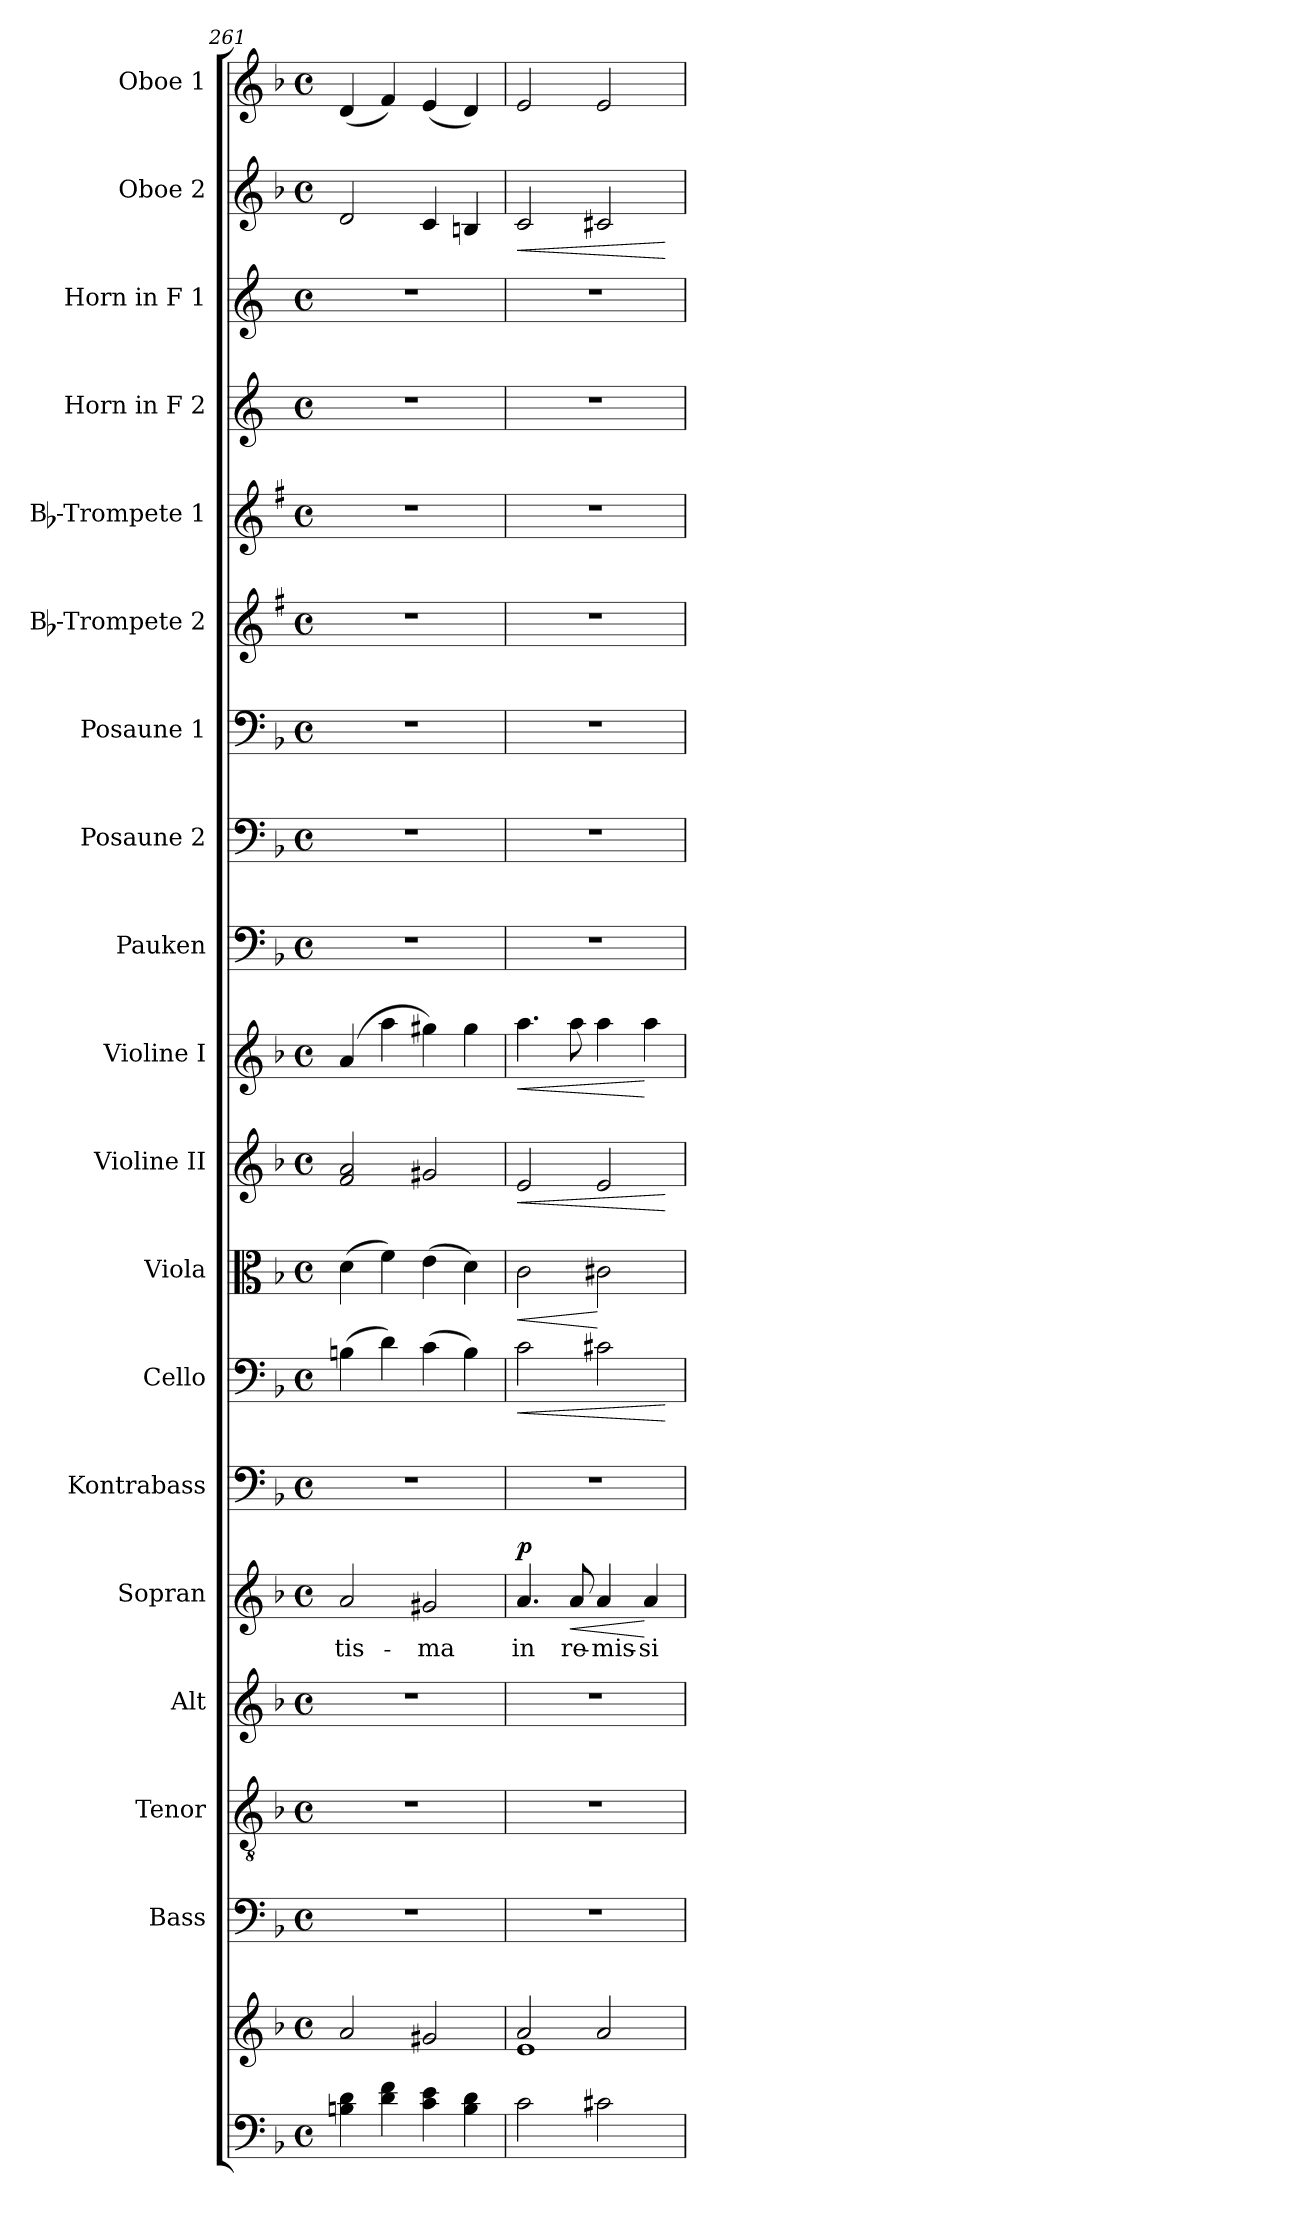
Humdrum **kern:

**kern	**kern	**kern	**kern	**kern	**kern	**text	**dynam	**kern	**kern	**dynam	**kern	**dynam	**kern	**dynam	**kern	**dynam	**kern	**kern	**kern	**kern	**kern	**kern	**kern	**kern	**dynam	**kern
*part19	*part19	*part18	*part17	*part16	*part15	*part15	*part15	*part14	*part13	*part13	*part12	*part12	*part11	*part11	*part10	*part10	*part9	*part8	*part7	*part6	*part5	*part4	*part3	*part2	*part2	*part1
*staff20	*staff19	*staff18	*staff17	*staff16	*staff15	*staff15	*staff15	*staff14	*staff13	*staff13	*staff12	*staff12	*staff11	*staff11	*staff10	*staff10	*staff9	*staff8	*staff7	*staff6	*staff5	*staff4	*staff3	*staff2	*staff2	*staff1
*	*	*I"Bass	*I"Tenor	*I"Alt	*I"Sopran	*	*	*I"Kontrabass	*I"Cello	*	*I"Viola	*	*I"Violine II	*	*I"Violine I	*	*I"Pauken	*I"Posaune 2	*I"Posaune 1	*I"Bb-Trompete 2	*I"Bb-Trompete 1	*I"Horn in F 2	*I"Horn in F 1	*I"Oboe 2	*	*I"Oboe 1
*	*	*I'B.	*I'T.	*I'A.	*I'S.	*	*	*I'Kb.	*	*	*I'Vla.	*	*I'Vl. II	*	*I'Vl. I	*	*I'Pk.	*I'Pos. 2	*I'Pos. 1	*I'Bb Trp. 2	*I'Bb Trp. 1	*	*	*I'Ob. 2	*	*I'Ob. 1
*clefF4	*clefG2	*clefF4	*clefGv2	*clefG2	*clefG2	*	*	*clefF4	*clefF4	*	*clefC3	*	*clefG2	*	*clefG2	*	*clefF4	*clefF4	*clefF4	*clefG2	*clefG2	*clefG2	*clefG2	*clefG2	*	*clefG2
*	*	*	*	*	*	*	*	*ITrd7c12	*	*	*	*	*	*	*	*	*	*	*	*ITrd1c2	*ITrd1c2	*ITrd4c7	*ITrd4c7	*	*	*
*k[b-]	*k[b-]	*k[b-]	*k[b-]	*k[b-]	*k[b-]	*	*	*k[b-]	*k[b-]	*	*k[b-]	*	*k[b-]	*	*k[b-]	*	*k[b-]	*k[b-]	*k[b-]	*k[b-]	*k[b-]	*k[b-]	*k[b-]	*k[b-]	*	*k[b-]
*F:	*F:	*F:	*F:	*F:	*F:	*	*	*F:	*F:	*	*F:	*	*F:	*	*F:	*	*F:	*F:	*F:	*F:	*F:	*F:	*F:	*F:	*	*F:
*M4/4	*M4/4	*M4/4	*M4/4	*M4/4	*M4/4	*	*	*M4/4	*M4/4	*	*M4/4	*	*M4/4	*	*M4/4	*	*M4/4	*M4/4	*M4/4	*M4/4	*M4/4	*M4/4	*M4/4	*M4/4	*	*M4/4
*met(c)	*met(c)	*met(c)	*met(c)	*met(c)	*met(c)	*	*	*met(c)	*met(c)	*	*met(c)	*	*met(c)	*	*met(c)	*	*met(c)	*met(c)	*met(c)	*met(c)	*met(c)	*met(c)	*met(c)	*met(c)	*	*met(c)
=261	=261	=261	=261	=261	=261	=261	=261	=261	=261	=261	=261	=261	=261	=261	=261	=261	=261	=261	=261	=261	=261	=261	=261	=261	=261	=261
!	!	!	!	!	!	!LO:LY:b	!	!	!	!	!	!	!	!	!	!	!	!	!	!	!	!	!	!	!	!
4Bn\ 4d\	2a/	1r	1r	1r	2a/	-tis-	.	1r	(>4Bn\	.	(>4d\	.	2f/ 2a/	.	(4a/	.	1r	1r	1r	1r	1r	1r	1r	2d/	.	(<4d/
4d\ 4f\	.	.	.	.	.	.	.	.	4d\)	.	4f\)	.	.	.	4aa\	.	.	.	.	.	.	.	.	.	.	4f/)
!	!	!	!	!	!	!LO:LY:b	!	!	!	!	!	!	!	!	!	!	!	!	!	!	!	!	!	!	!	!
4c\ 4e\	2g#X/	.	.	.	2g#X/	-ma	.	.	(>4c\	.	(>4e\	.	2g#X/	.	4gg#X\)	.	.	.	.	.	.	.	.	4c/	.	(<4e/
4B\ 4d\	.	.	.	.	.	.	.	.	4B\)	.	4d\)	.	.	.	4gg#\	.	.	.	.	.	.	.	.	4Bn/	.	4d/)
=262	=262	=262	=262	=262	=262	=262	=262	=262	=262	=262	=262	=262	=262	=262	=262	=262	=262	=262	=262	=262	=262	=262	=262	=262	=262	=262
*	*^	*	*	*	*	*	*	*	*	*	*	*	*	*	*	*	*	*	*	*	*	*	*	*	*	*
!	!	!	!	!	!	!	!LO:LY:b	!LO:DY:a	!	!	!LO:HP:b	!	!LO:HP:b	!	!LO:HP:b	!	!LO:HP:b	!	!	!	!	!	!	!	!	!LO:HP:b	!
2c\	2a/	1e	1r	1r	1r	4.a/	in	p	1r	2c\	<	2c\	<	2e/	<	4.aa\	<	1r	1r	1r	1r	1r	1r	1r	2c/	<	2e/
!	!	!	!	!	!	!	!LO:LY:b	!LO:HP:b	!	!	!	!	!	!	!	!	!	!	!	!	!	!	!	!	!	!	!
.	.	.	.	.	.	8a/	re-	<	.	.	.	.	.	.	.	8aa\	.	.	.	.	.	.	.	.	.	.	.
!	!	!	!	!	!	!	!LO:LY:b	!	!	!	!	!	!	!	!	!	!	!	!	!	!	!	!	!	!	!	!
2c#X\	2a/	.	.	.	.	4a/	-mis-	.	.	2c#X\	.	2c#X\	[	2e/	.	4aa\	.	.	.	.	.	.	.	.	2c#X/	.	2e/
!	!	!	!	!	!	!	!LO:LY:b	!	!	!	!	!	!	!	!	!	!	!	!	!	!	!	!	!	!	!	!
.	.	.	.	.	.	4a/	-si-	[	.	.	.	.	.	.	.	4aa\	[	.	.	.	.	.	.	.	.	.	.
*	*v	*v	*	*	*	*	*	*	*	*	*	*	*	*	*	*	*	*	*	*	*	*	*	*	*	*	*
.	.	.	.	.	.	.	.	.	.	[	.	.	.	[	.	.	.	.	.	.	.	.	.	.	[	.
=	=	=	=	=	=	=	=	=	=	=	=	=	=	=	=	=	=	=	=	=	=	=	=	=	=	=
*-	*-	*-	*-	*-	*-	*-	*-	*-	*-	*-	*-	*-	*-	*-	*-	*-	*-	*-	*-	*-	*-	*-	*-	*-	*-	*-
